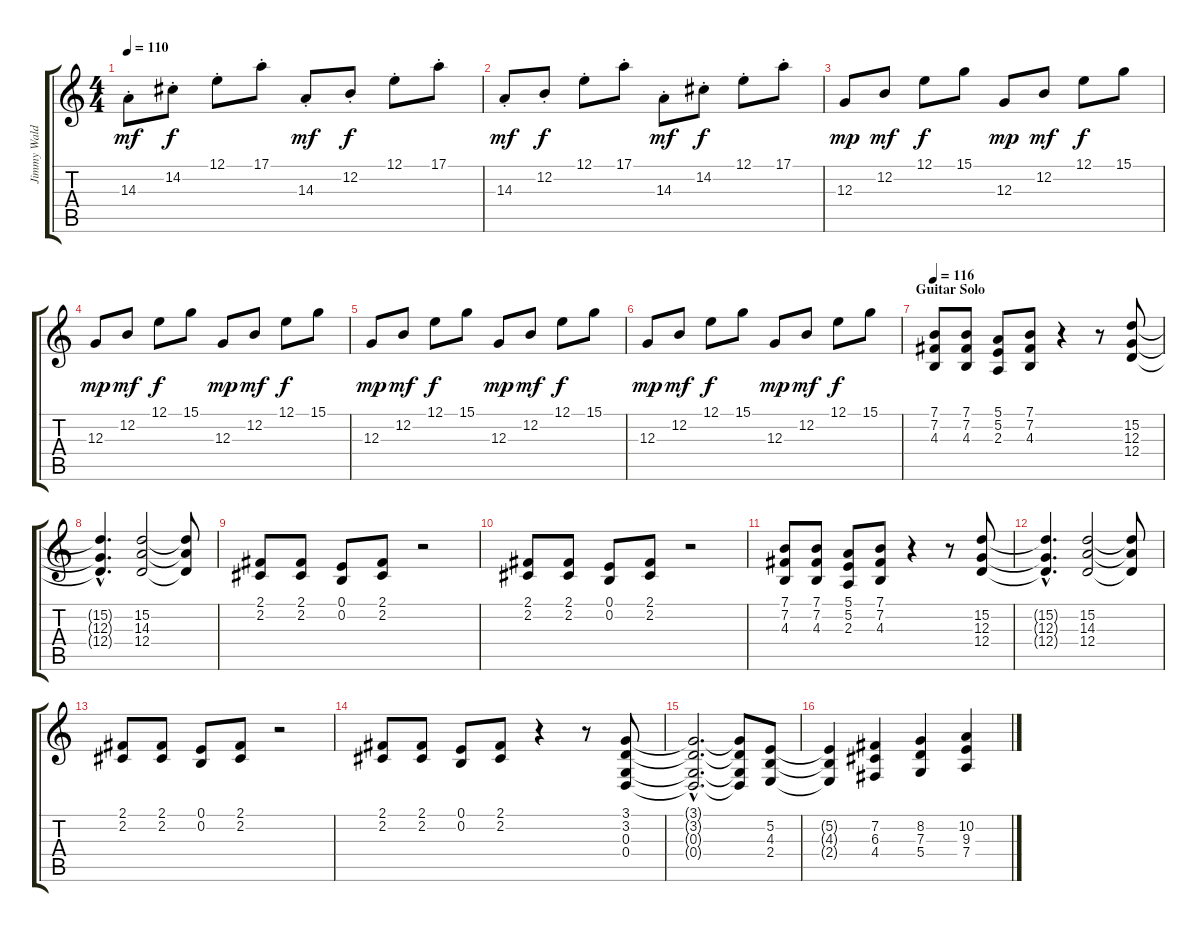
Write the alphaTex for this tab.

\track ("Jimmy Waldo" "Jimmy Wald") {instrument stringensemble1}
\staff {score tabs}
\tuning (E4 B3 G3 D3 A2 E2) {hide}
\ts (4 4)
\tempo 110
\clef g2
\ks c
14.3{st}.8{dy mf} 14.2{st}.8{dy f} 12.1{st}.8 17.1{st}.8 14.3{st}.8{dy mf} 12.2{st}.8{dy f} 12.1{st}.8 17.1{st}.8 |
14.3{st}.8{dy mf} 12.2{st}.8{dy f} 12.1{st}.8 17.1{st}.8 14.3{st}.8{dy mf} 14.2{st}.8{dy f} 12.1{st}.8 17.1{st}.8 |
12.3.8{dy mp} 12.2.8{dy mf} 12.1.8{dy f} 15.1.8 12.3.8{dy mp} 12.2.8{dy mf} 12.1.8{dy f} 15.1.8 |
12.3.8{dy mp} 12.2.8{dy mf} 12.1.8{dy f} 15.1.8 12.3.8{dy mp} 12.2.8{dy mf} 12.1.8{dy f} 15.1.8 |
12.3.8{dy mp} 12.2.8{dy mf} 12.1.8{dy f} 15.1.8 12.3.8{dy mp} 12.2.8{dy mf} 12.1.8{dy f} 15.1.8 |
12.3.8{dy mp} 12.2.8{dy mf} 12.1.8{dy f} 15.1.8 12.3.8{dy mp} 12.2.8{dy mf} 12.1.8{dy f} 15.1.8 |
\section ("" "Guitar Solo")
\tempo 116
(7.1 7.2 4.3).8{instrument drawbarorgan} (7.1 7.2 4.3).8 (5.1 5.2 2.3).8 (7.1 7.2 4.3).8 r.4 r.8 (15.2 12.3 12.4).8 |
(15.2{hac t} 12.3{hac t} 12.4{hac t}).4{d} (15.2 14.3 12.4).2 (15.2{t} 14.3{t} 12.4{t}).8 |
(2.1 2.2).8 (2.1 2.2).8 (0.1 0.2).8 (2.1 2.2).8 r.2 |
(2.1 2.2).8 (2.1 2.2).8 (0.1 0.2).8 (2.1 2.2).8 r.2 |
(7.1 7.2 4.3).8 (7.1 7.2 4.3).8 (5.1 5.2 2.3).8 (7.1 7.2 4.3).8 r.4 r.8 (15.2 12.3 12.4).8 |
(15.2{hac t} 12.3{hac t} 12.4{hac t}).4{d} (15.2 14.3 12.4).2 (15.2{t} 14.3{t} 12.4{t}).8 |
(2.1 2.2).8 (2.1 2.2).8 (0.1 0.2).8 (2.1 2.2).8 r.2 |
(2.1 2.2).8 (2.1 2.2).8 (0.1 0.2).8 (2.1 2.2).8 r.4 r.8 (3.1 3.2 0.3 0.4).8 |
(3.1{hac t} 3.2{hac t} 0.3{hac t} 0.4{hac t}).2{d} (3.1{t} 3.2{t} 0.3{t} 0.4{t}).8 (5.2 4.3 2.4).8 |
(5.2{t} 4.3{t} 2.4{t}).4 (7.2 6.3 4.4).4 (8.2 7.3 5.4).4 (10.2 9.3 7.4).4
